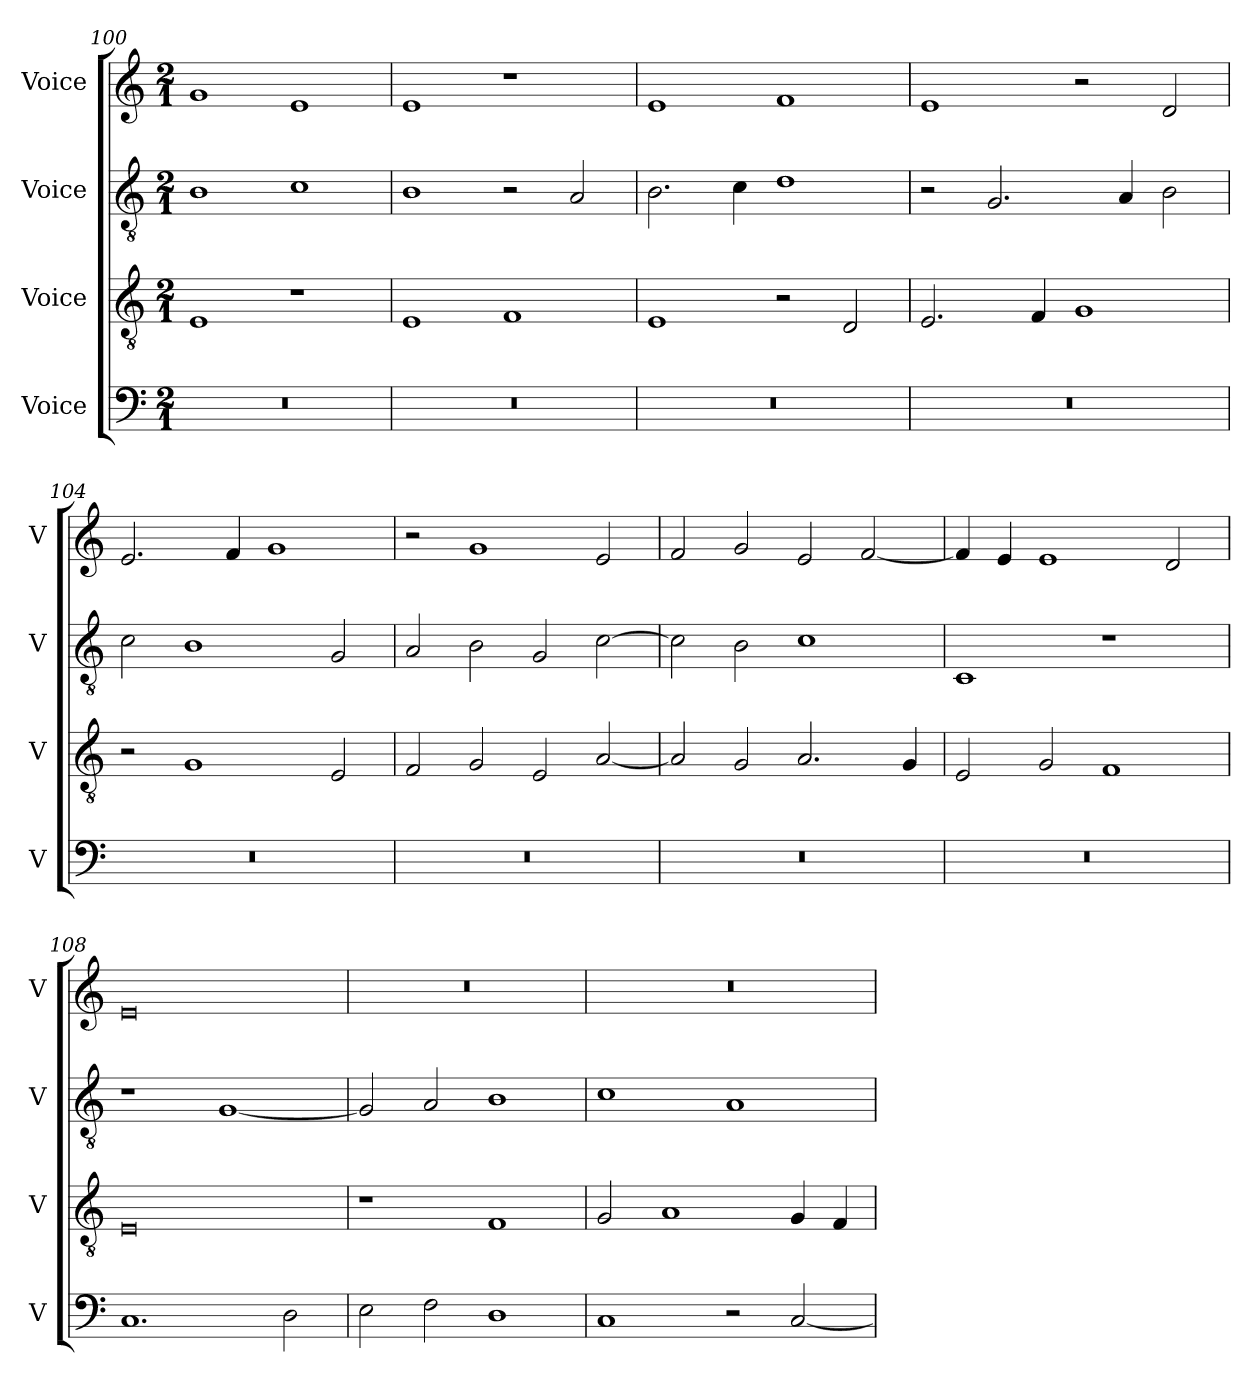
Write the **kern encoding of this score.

**kern	**kern	**kern	**kern
*part4	*part3	*part2	*part1
*staff4	*staff3	*staff2	*staff1
*I"Voice	*I"Voice	*I"Voice	*I"Voice
*I'V	*I'V	*I'V	*I'V
*clefF4	*clefGv2	*clefGv2	*clefG2
*k[]	*k[]	*k[]	*k[]
*M2/1	*M2/1	*M2/1	*M2/1
=100	=100	=100	=100
0r	1E	1B	1g
.	1r	1c	1e
=101	=101	=101	=101
0r	1E	1B	1e
.	1F	2r	1r
.	.	2A/	.
=102	=102	=102	=102
0r	1E	2.B\	1e
.	.	4c\	.
.	2r	1d	1f
.	2D/	.	.
=103	=103	=103	=103
0r	2.E/	2r	1e
.	.	2.G/	.
.	4F/	.	.
.	1G	.	2r
.	.	4A/	.
.	.	2B\	2d/
=104	=104	=104	=104
0r	2r	2c\	2.e/
.	1G	1B	.
.	.	.	4f/
.	.	.	1g
.	2E/	2G/	.
=105	=105	=105	=105
0r	2F/	2A/	2r
.	2G/	2B\	1g
.	2E/	2G/	.
.	[2A/	[2c\	2e/
!!LO:LB:g=z
=106	=106	=106	=106
0r	2A/]	2c\]	2f/
.	2G/	2B\	2g/
.	2.A/	1c	2e/
.	.	.	[2f/
.	4G/	.	.
=107	=107	=107	=107
0r	2E/	1C	4f/]
.	.	.	4e/
.	2G/	.	1e
.	1F	1r	.
.	.	.	2d/
=108	=108	=108	=108
1.C	0E	1r	0e
.	.	[1G	.
2D\	.	.	.
=109	=109	=109	=109
2E\	1r	2G/]	0r
2F\	.	2A/	.
1D	1F	1B	.
=110	=110	=110	=110
1C	2G/	1c	0r
.	1A	.	.
2r	.	1A	.
[2C/	4G/	.	.
.	4F/	.	.
=	=	=	=
*-	*-	*-	*-
